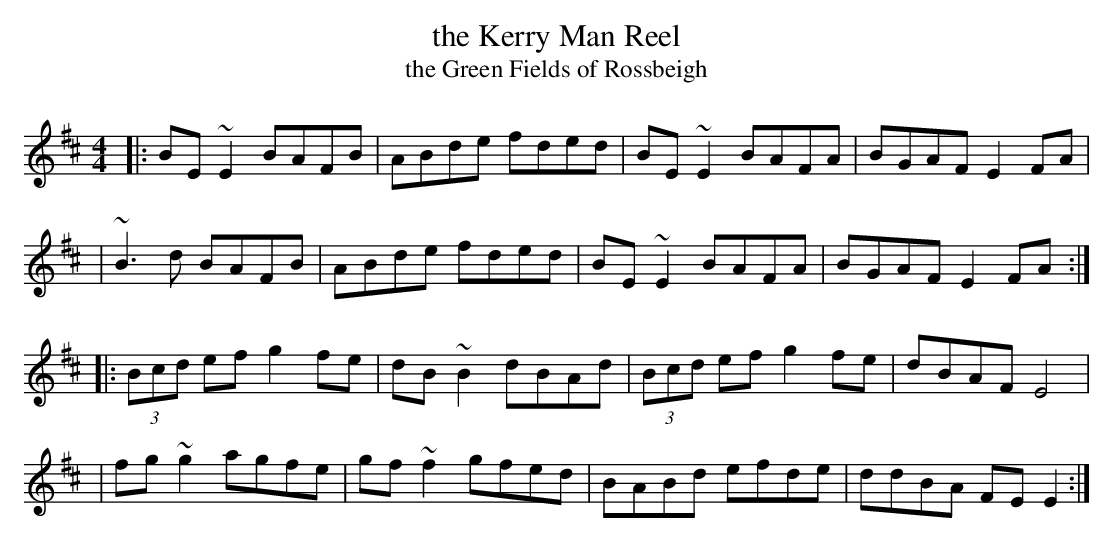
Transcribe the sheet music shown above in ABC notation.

X:1
T: the Kerry Man Reel
T: the Green Fields of Rossbeigh
M:4/4
L:1/8
K:EDor
|: BE~E2 BAFB | ABde fded | BE~E2 BAFA | BGAF E2 FA |
| ~B3d BAFB | ABde fded | BE~E2 BAFA | BGAF E2 FA :|
|: (3Bcd ef g2 fe | dB~B2 dBAd | (3Bcd ef g2 fe | dBAF E4 |
| fg~g2 agfe | gf~f2 gfed | BABd efde | ddBA FEE2 :|
